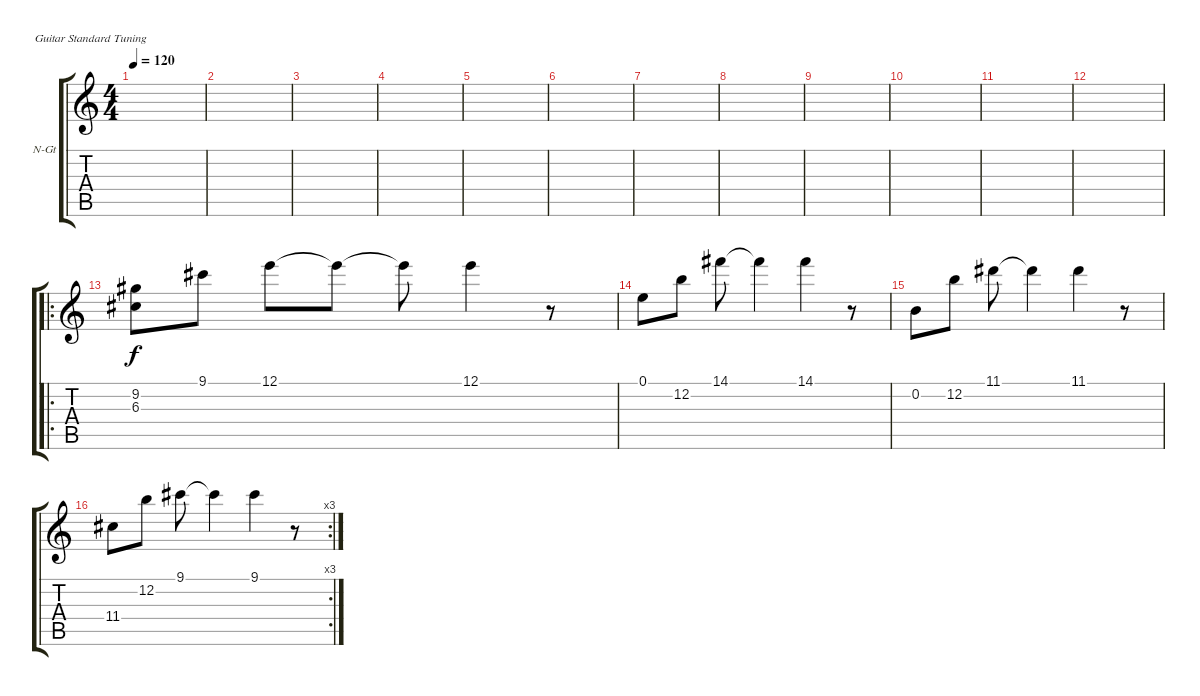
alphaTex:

\defaultSystemsLayout 4
\bracketExtendMode groupsimilarinstruments
\firstSystemTrackNameOrientation horizontal
\otherSystemsTrackNameOrientation horizontal
\track ("Nylon Guitar" "N-Gt") {instrument acousticguitarnylon}
\staff {score tabs}
\tuning (E4 B3 G3 D3 A2 E2)
\ts (4 4)
\tempo 120
\clef g2
\scale
0.333333
\ks c
|
\scale
0.333333 |
\scale
0.333333 |
\scale
0.333333 |
\scale
0.333333 |
\scale
0.333333 |
\scale
0.333333 |
\scale
0.333333 |
\scale
0.333333 |
\scale
0.333333 |
\scale
0.333333 |
\scale
0.333333 |
\ro
\scale
0.333333 (9.2 6.3).8 9.1.8 12.1.8 12.1{t}.8 12.1{t}.8 12.1.4 r.8 |
\scale
0.333333 0.1.8 12.2.8 14.1.8 14.1{t}.4 14.1.4 r.8 |
\scale
0.333333 0.2.8 12.2.8 11.1.8 11.1{t}.4 11.1.4 r.8 |
\rc 3
\scale
0.333333 11.4.8 12.2.8 9.1.8 9.1{t}.4 9.1.4 r.8
